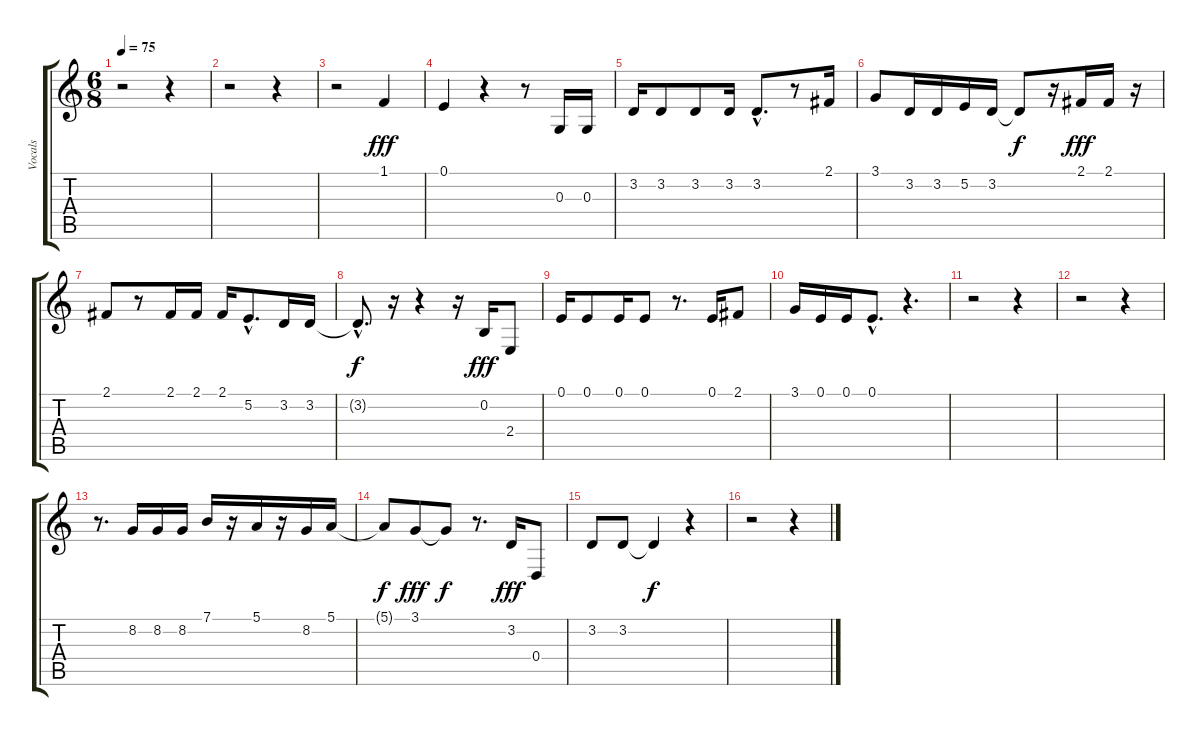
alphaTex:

\track ("Vocals" "Vocals") {instrument flute}
\staff {score tabs}
\tuning (E4 B3 G3 D3 A2 E2) {hide}
\ts (6 8)
\tempo 75
\clef g2
\ks c
r.2{dy fff instrument flute} r.4 |
r.2 r.4 |
r.2 1.1.4 |
0.1.4 r.4 r.8 0.3.16 0.3.16 |
3.2.16 3.2.8 3.2.8 3.2.16 3.2{hac}.8{d} r.8 2.1.16 |
3.1.8 3.2.16 3.2.16 5.2.16 3.2.16 3.2{t}.8{dy f} r.16 2.1.16{dy fff} 2.1.16 r.16 |
2.1.8 r.8 2.1.16 2.1.16 2.1.16 5.2{hac}.8{d} 3.2.16 3.2.16 |
3.2{hac t}.8{d dy f} r.16 r.4 r.16 0.2.16{dy fff} 2.4.8 |
0.1.16 0.1.8 0.1.16 0.1.8 r.8{d} 0.1.16 2.1.8 |
3.1.16 0.1.16 0.1.16 0.1{hac}.8{d} r.4{d} |
r.2 r.4 |
r.2 r.4 |
r.8{d} 8.2.16 8.2.16 8.2.16 7.1.16 r.16 5.1.16 r.16 8.2.16 5.1.16 |
5.1{t}.8{dy f} 3.1.8{dy fff} 3.1{t}.8{dy f} r.8{d} 3.2.16{dy fff} 0.4.8 |
3.2.8 3.2.8 3.2{t}.4{dy f} r.4 |
r.2 r.4
